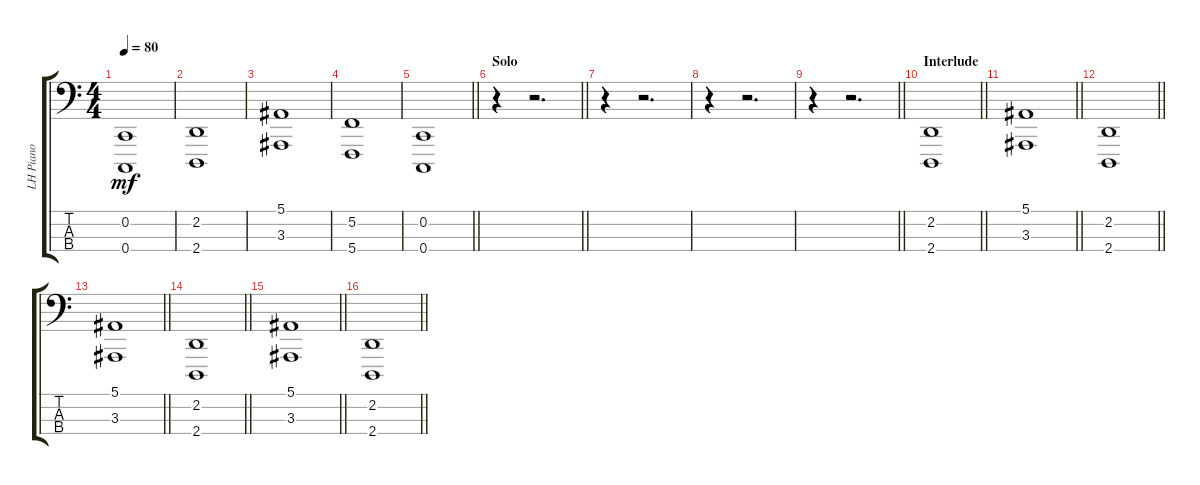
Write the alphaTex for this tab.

\track ("LH Piano" "LH Piano") {instrument acousticgrandpiano}
\staff {score tabs}
\tuning (F2 C2 G1 C1) {hide}
\ts (4 4)
\tempo 80
\clef f4
\ks c
(0.2 0.4).1{dy mf} |
(2.2 2.4).1 |
(5.1 3.3).1 |
(5.2 5.4).1 |
\barLineRight lightlight
(0.2 0.4).1 |
\section ("" "Solo")
\barLineRight lightlight
r.4 r.2{d} |
r.4 r.2{d} |
r.4 r.2{d} |
\barLineRight lightlight
r.4 r.2{d} |
\section ("" "Interlude")
\barLineRight lightlight
(2.2 2.4).1 |
\barLineRight lightlight
(5.1 3.3).1 |
\barLineRight lightlight
(2.2 2.4).1 |
\barLineRight lightlight
(5.1 3.3).1 |
\barLineRight lightlight
(2.2 2.4).1 |
\barLineRight lightlight
(5.1 3.3).1 |
\barLineRight lightlight
(2.2 2.4).1
